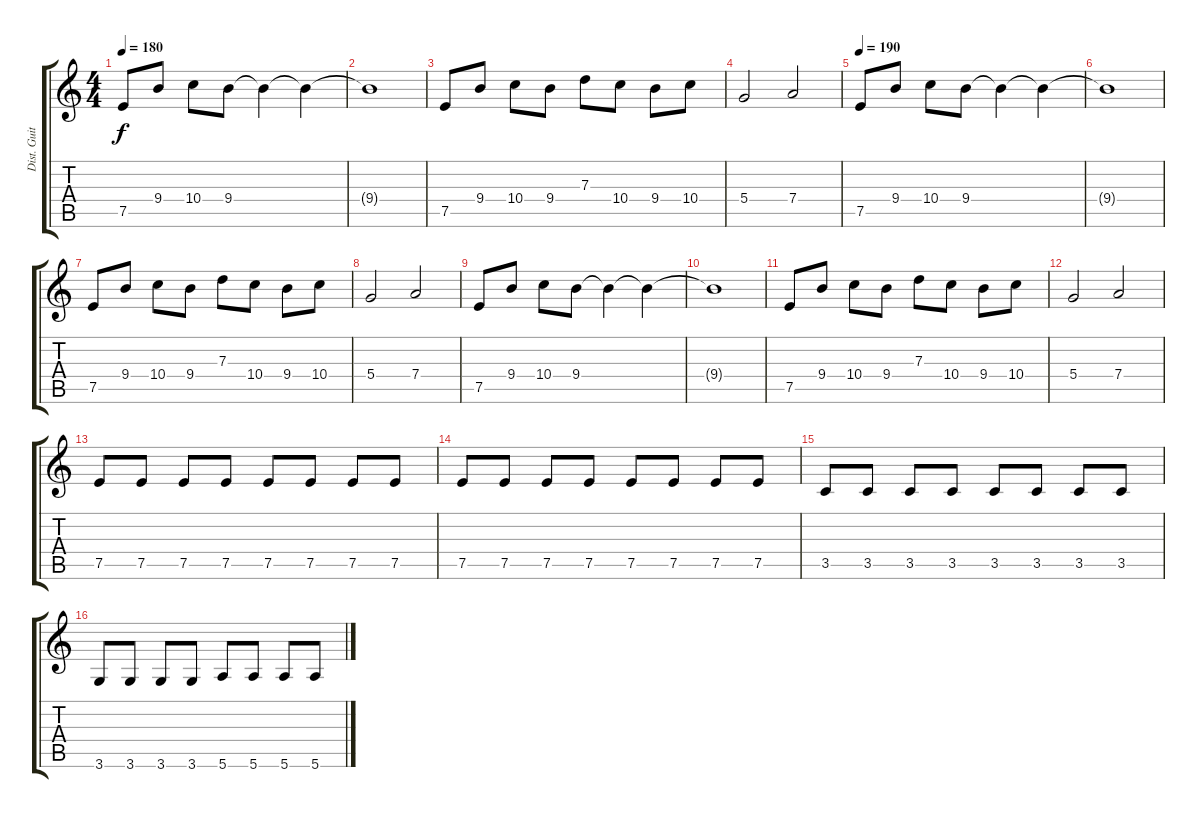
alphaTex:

\track ("Dist. Guitar 2" "Dist. Guit") {instrument distortionguitar}
\staff {score tabs}
\tuning (E4 B3 G3 D3 A2 E2) {hide}
\ts (4 4)
\tempo 180
\clef g2
\ks c
7.5.8{dy f} 9.4.8 10.4.8 9.4.8 9.4{t}.4 9.4{t}.4 |
9.4{t}.1 |
7.5.8 9.4.8 10.4.8 9.4.8 7.3.8 10.4.8 9.4.8 10.4.8 |
5.4.2 7.4.2 |
\tempo 190
7.5.8 9.4.8 10.4.8 9.4.8 9.4{t}.4 9.4{t}.4 |
9.4{t}.1 |
7.5.8 9.4.8 10.4.8 9.4.8 7.3.8 10.4.8 9.4.8 10.4.8 |
5.4.2 7.4.2 |
7.5.8 9.4.8 10.4.8 9.4.8 9.4{t}.4 9.4{t}.4 |
9.4{t}.1 |
7.5.8 9.4.8 10.4.8 9.4.8 7.3.8 10.4.8 9.4.8 10.4.8 |
5.4.2 7.4.2 |
7.5.8 7.5.8 7.5.8 7.5.8 7.5.8 7.5.8 7.5.8 7.5.8 |
7.5.8 7.5.8 7.5.8 7.5.8 7.5.8 7.5.8 7.5.8 7.5.8 |
3.5.8 3.5.8 3.5.8 3.5.8 3.5.8 3.5.8 3.5.8 3.5.8 |
3.6.8 3.6.8 3.6.8 3.6.8 5.6.8 5.6.8 5.6.8 5.6.8
